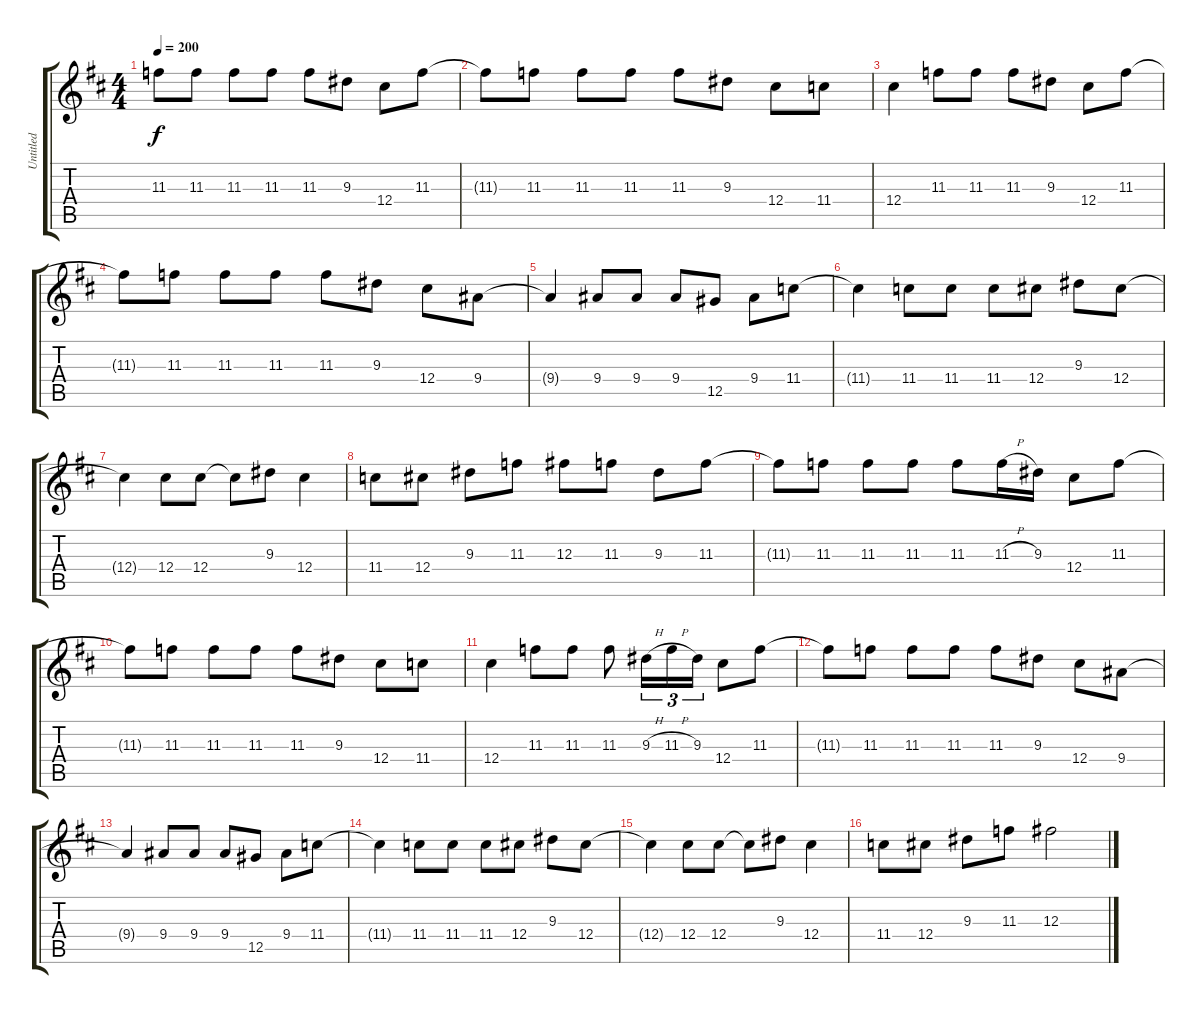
\track ("Untitled" "Untitled") {instrument distortionguitar}
\staff {score tabs}
\tuning (Eb4 Bb3 Gb3 Db3 Ab2 Eb2) {hide}
\ts (4 4)
\tempo 200
\clef g2
\ks d
11.3.8{dy f instrument distortionguitar} 11.3.8 11.3.8 11.3.8 11.3.8 9.3.8 12.4.8 11.3.8 |
11.3{t}.8 11.3.8 11.3.8 11.3.8 11.3.8 9.3.8 12.4.8 11.4.8 |
12.4.4 11.3.8 11.3.8 11.3.8 9.3.8 12.4.8 11.3.8 |
11.3{t}.8 11.3.8 11.3.8 11.3.8 11.3.8 9.3.8 12.4.8 9.4.8 |
9.4{t}.4 9.4.8 9.4.8 9.4.8 12.5.8 9.4.8 11.4.8 |
11.4{t}.4 11.4.8 11.4.8 11.4.8 12.4.8 9.3.8 12.4.8 |
12.4{t}.4 12.4.8 12.4.8 12.4{t}.8 9.3.8 12.4.4 |
11.4.8 12.4.8 9.3.8 11.3.8 12.3.8 11.3.8 9.3.8 11.3.8 |
11.3{t}.8 11.3.8 11.3.8 11.3.8 11.3.8 11.3{h}.16 9.3.16 12.4.8 11.3.8 |
11.3{t}.8 11.3.8 11.3.8 11.3.8 11.3.8 9.3.8 12.4.8 11.4.8 |
12.4.4 11.3.8 11.3.8 11.3.8 9.3{h}.16{tu (3 2)} 11.3{h}.16{tu (3 2)} 9.3.16{tu (3 2)} 12.4.8 11.3.8 |
11.3{t}.8 11.3.8 11.3.8 11.3.8 11.3.8 9.3.8 12.4.8 9.4.8 |
9.4{t}.4 9.4.8 9.4.8 9.4.8 12.5.8 9.4.8 11.4.8 |
11.4{t}.4 11.4.8 11.4.8 11.4.8 12.4.8 9.3.8 12.4.8 |
12.4{t}.4 12.4.8 12.4.8 12.4{t}.8 9.3.8 12.4.4 |
11.4.8 12.4.8 9.3.8 11.3.8 12.3.2
